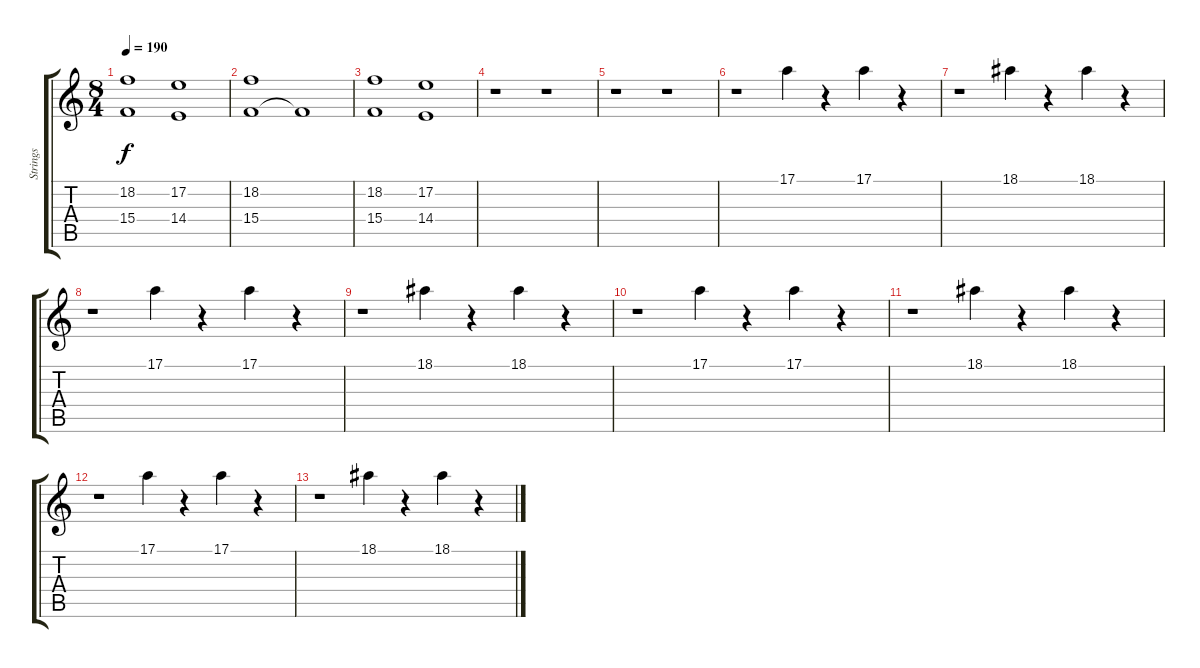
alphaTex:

\track ("Strings" "Strings") {instrument pad3polysynth}
\staff {score tabs}
\tuning (E4 B3 G3 D3 A2 E2) {hide}
\ts (8 4)
\tempo 190
\clef g2
\ks c
(18.2 15.4).1{dy f} (17.2 14.4).1 |
(18.2 15.4).1{volume 8 balance 8} 15.4{t}.1 |
(18.2 15.4).1 (17.2 14.4).1 |
r.1 r.1 |
r.1 r.1 |
r.1 17.1.4 r.4 17.1.4 r.4 |
r.1 18.1.4 r.4 18.1.4 r.4 |
r.1 17.1.4 r.4 17.1.4 r.4 |
r.1 18.1.4 r.4 18.1.4 r.4 |
r.1 17.1.4 r.4 17.1.4 r.4 |
r.1 18.1.4 r.4 18.1.4 r.4 |
r.1 17.1.4 r.4 17.1.4 r.4 |
r.1 18.1.4 r.4 18.1.4 r.4{volume 0}
